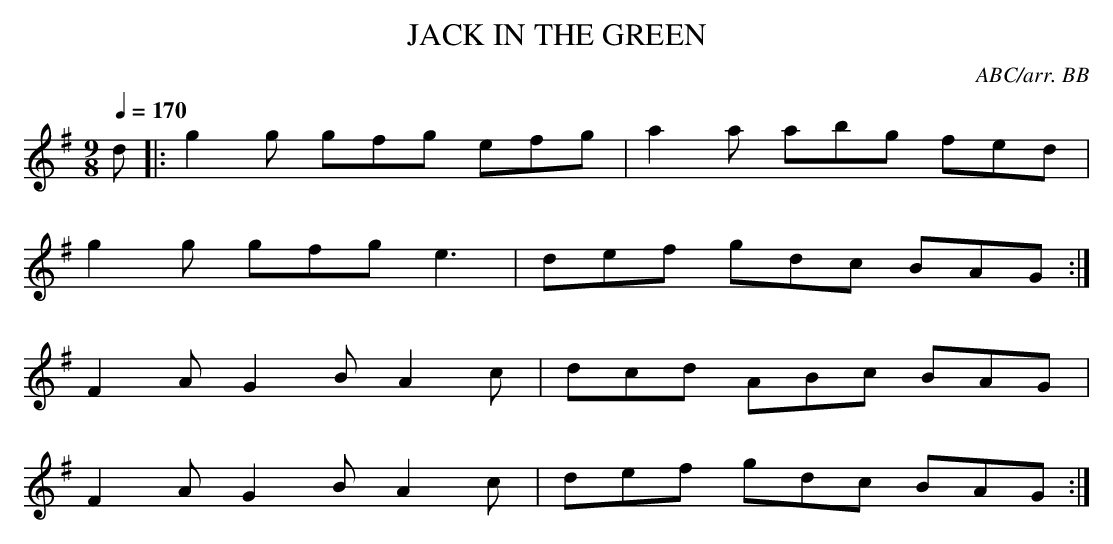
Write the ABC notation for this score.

X:1
T:JACK IN THE GREEN
C:ABC/arr. BB
Y:"very quick"
Q:1/4=170
L:1/8
M:9/8
K:G
d|:g2g gfg efg|a2a abg fed|
g2g gfg e3|def gdc BAG :|
F2A G2B A2c|dcd ABc BAG|
F2A G2B A2c|def gdc BAG:|
